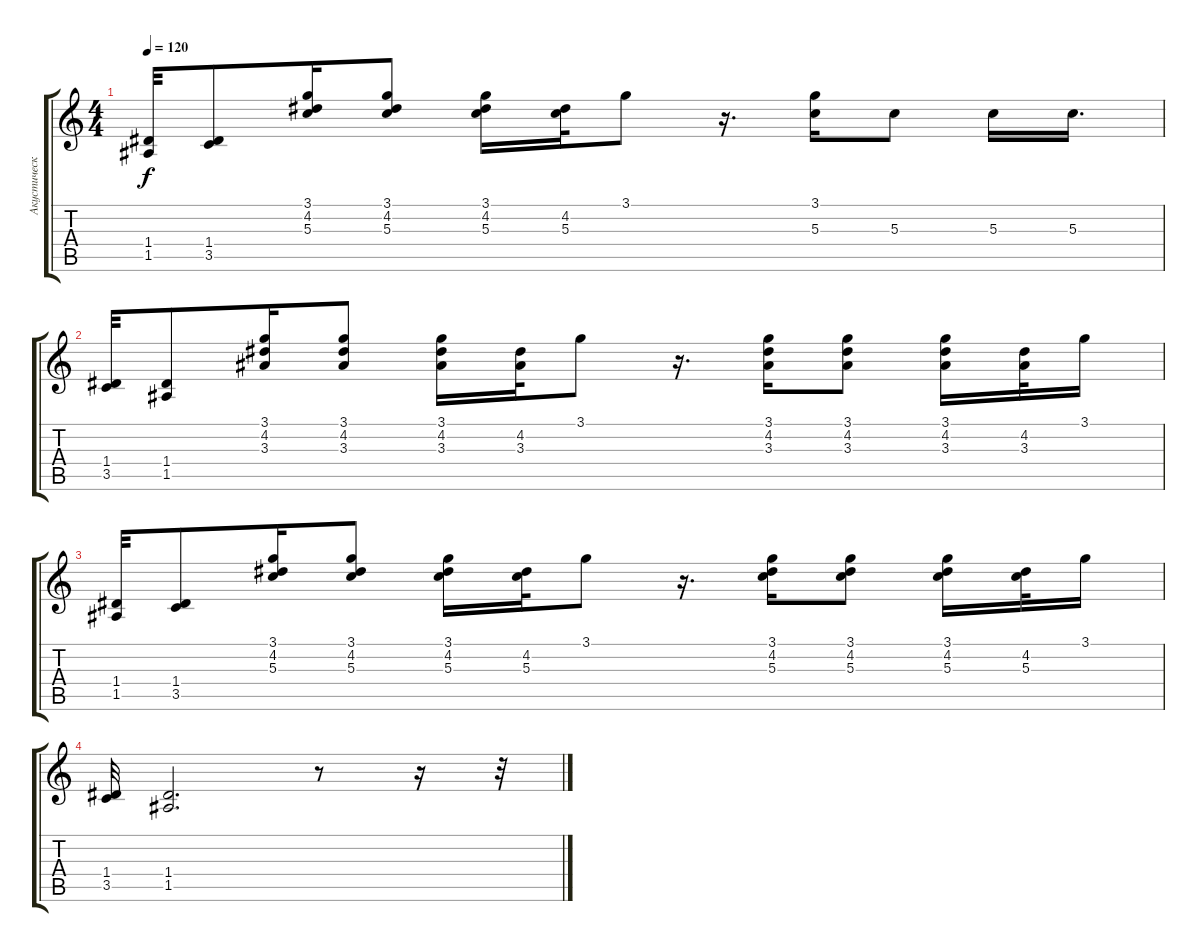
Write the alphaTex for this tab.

\track ("Акустический Гранд Роял" "Акустическ") {instrument acousticguitarsteel}
\staff {score tabs}
\tuning (E4 B3 G3 D3 A2 E2) {hide}
\ts (4 4)
\tempo 120
\clef g2
\ks c
(1.4 1.5).32{dy f} (1.4 3.5).8 (3.1 4.2 5.3).16 (3.1 4.2 5.3).8 (3.1 4.2 5.3).16 (4.2 5.3).32 3.1.8 r.16{d} (3.1 5.3).16 5.3.8 5.3.16 5.3.16{d} |
(1.4 3.5).32 (1.4 1.5).8 (3.1 4.2 3.3).16 (3.1 4.2 3.3).8 (3.1 4.2 3.3).16 (4.2 3.3).32 3.1.8 r.16{d} (3.1 4.2 3.3).16 (3.1 4.2 3.3).8 (3.1 4.2 3.3).16 (4.2 3.3).32 3.1.16 |
(1.4 1.5).32 (1.4 3.5).8 (3.1 4.2 5.3).16 (3.1 4.2 5.3).8 (3.1 4.2 5.3).16 (4.2 5.3).32 3.1.8 r.16{d} (3.1 4.2 5.3).16 (3.1 4.2 5.3).8 (3.1 4.2 5.3).16 (4.2 5.3).32 3.1.16 |
(1.4 3.5).32 (1.4 1.5).2{d} r.8 r.16 r.32
